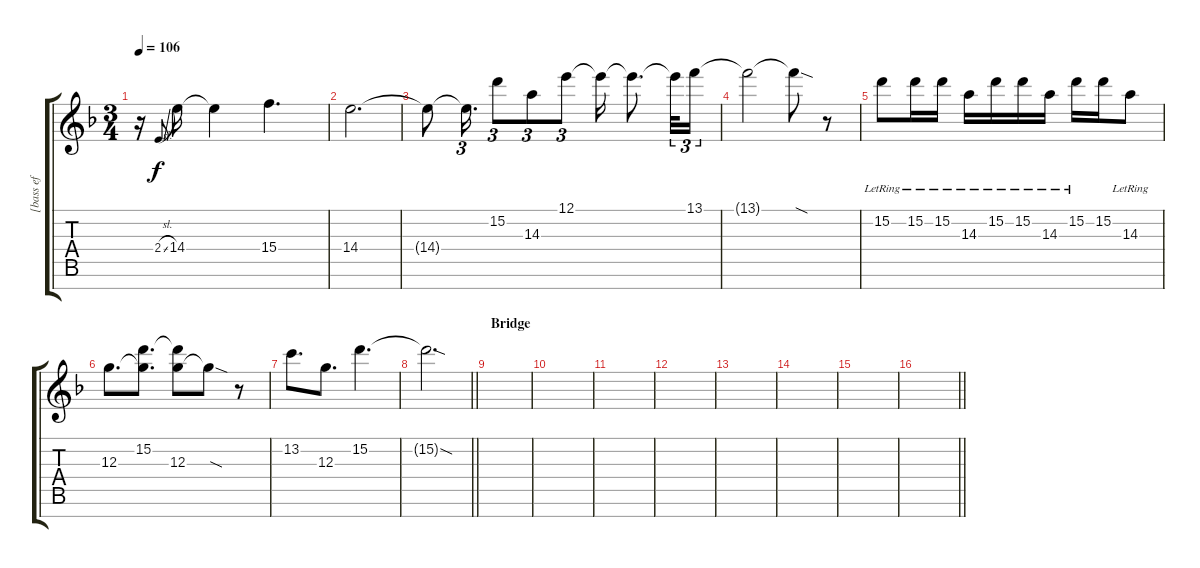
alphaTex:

\track ("  [bass effects]" "  [bass ef") {instrument electricbasspick}
\staff {score tabs}
\tuning (E4 B3 G3 D3 A2 E2 B1) {hide}
\ts (3 4)
\tempo 106
\clef g2
\ks dminor
r.16{dy f} 2.4{sl}.8{gr onbeat} 14.4.16 14.4{t}.4 15.4.4{d} |
14.4.2{d} |
14.4{t}.8 14.4{t}.16{d tu (3 2) beam split} 15.2.8{tu (3 2) beam merge} 14.3.8{tu (3 2)} 12.1.8{tu (3 2) beam split} 12.1{t}.16 12.1{t}.8{d} 12.1{t}.32{tu (3 2)} 13.1.16{tu (3 2)} |
13.1{t}.2 13.1{sod t}.8 r.8 |
15.2{lr}.8 15.2{lr}.16 15.2{lr}.16 14.3{lr}.16 15.2{lr}.16 15.2{lr}.16 14.3{lr}.16 15.2{lr}.16 15.2.16 14.3{lr}.8 |
12.3.8{d} (15.2 12.3{t}).8{d} (15.2{t} 12.3).8{beam merge} 12.3{sod t}.8 r.8 |
13.2.8{d} 12.3.8{d} 15.2.4{d} |
\barLineRight lightlight
15.2{sod t}.2{d} |
\section ("" "Bridge")
|
|
|
|
|
|
|
\barLineRight lightlight
